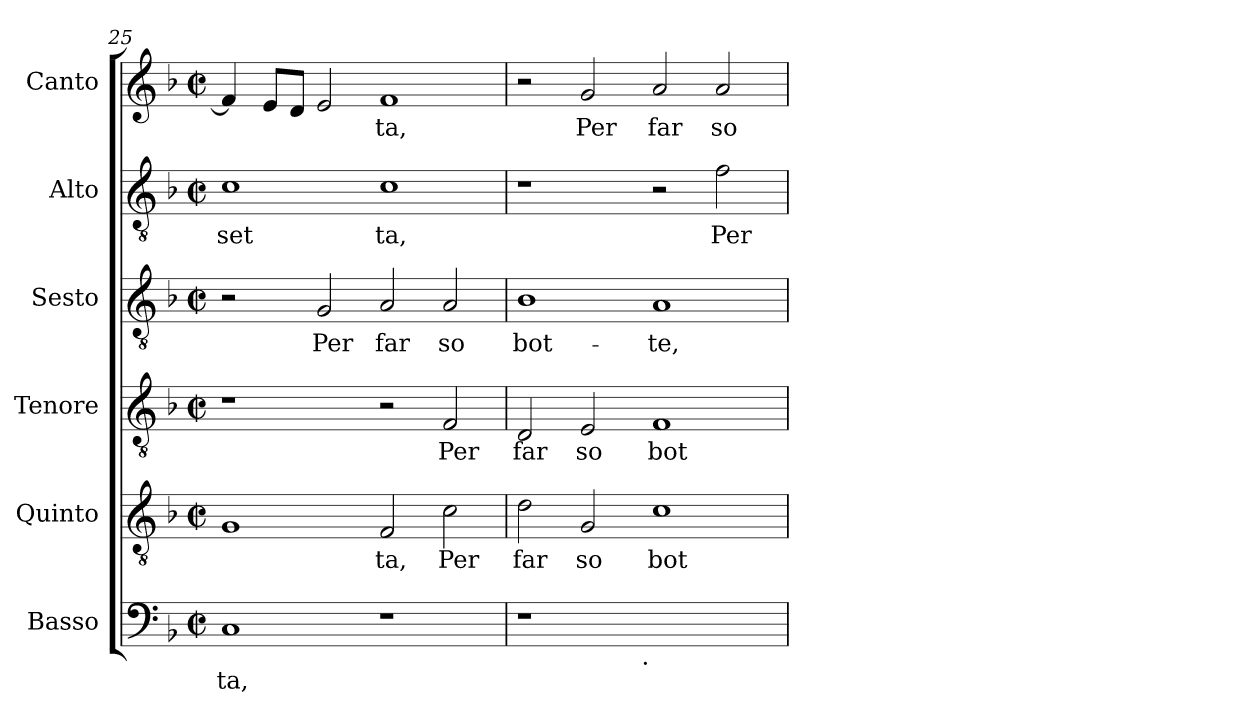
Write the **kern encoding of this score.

**kern	**text	**kern	**text	**kern	**text	**kern	**text	**kern	**text	**kern	**text
*part6	*part6	*part5	*part5	*part4	*part4	*part3	*part3	*part2	*part2	*part1	*part1
*staff6	*staff6	*staff5	*staff5	*staff4	*staff4	*staff3	*staff3	*staff2	*staff2	*staff1	*staff1
*I"Basso	*	*I"Quinto	*	*I"Tenore	*	*I"Sesto	*	*I"Alto	*	*I"Canto	*
*clefF4	*	*clefGv2	*	*clefGv2	*	*clefGv2	*	*clefGv2	*	*clefG2	*
*k[b-]	*	*k[b-]	*	*k[b-]	*	*k[b-]	*	*k[b-]	*	*k[b-]	*
*F:	*	*F:	*	*F:	*	*F:	*	*F:	*	*F:	*
*M2/2	*	*M2/2	*	*M2/2	*	*M2/2	*	*M2/2	*	*M2/2	*
*met(c|)	*	*met(c|)	*	*met(c|)	*	*met(c|)	*	*met(c|)	*	*met(c|)	*
=25	=25	=25	=25	=25	=25	=25	=25	=25	=25	=25	=25
!	!LO:LY:b:cj	!	!LO:LY:b:cj	!	!	!	!	!	!LO:LY:b:cj	!	!LO:LY:b:cj
1C	ta,	1G	.	1r	.	2r	.	1c	set	4f/]	.
!	!	!	!	!	!	!	!	!	!	!	!LO:LY:b:cj
.	.	.	.	.	.	.	.	.	.	8e/L	.
!	!	!	!	!	!	!	!	!	!	!	!LO:LY:b:cj
.	.	.	.	.	.	.	.	.	.	8d/J	.
!	!	!	!	!	!	!	!LO:LY:b:cj	!	!	!	!LO:LY:b:cj
.	.	.	.	.	.	2G/	Per	.	.	2e/	.
!	!	!	!LO:LY:b:cj	!	!	!	!LO:LY:b:cj	!	!LO:LY:b:cj	!	!LO:LY:b:cj
1r	.	2F/	ta,	2r	.	2A/	far	1c	ta,	1f	ta,
!	!	!	!LO:LY:b:cj	!	!LO:LY:b:cj	!	!LO:LY:b:cj	!	!	!	!
.	.	2c\	Per	2F/	Per	2A/	so	.	.	.	.
=26	=26	=26	=26	=26	=26	=26	=26	=26	=26	=26	=26
!	!	!	!LO:LY:b:cj	!	!LO:LY:b:cj	!	!LO:LY:b:cj	!	!	!	!
*^	*	*	*	*	*	*	*	*	*	*	*
1r	2ryy	.	2d\	far	2D/	far	1B-	bot-	1r	.	2r	.
!	!	!	!	!LO:LY:b:cj	!	!LO:LY:b:cj	!	!	!	!	!	!LO:LY:b:cj
.	4...ryy	.	2G/	so	2E/	so	.	.	.	.	2g/	Per
!	!LO:TX:b:t=.	!	!	!	!	!	!	!	!	!	!	!
.	1ryy	.	.	.	.	.	.	.	.	.	.	.
!	!	!	!	!LO:LY:b:cj	!	!LO:LY:b:cj	!	!LO:LY:b:cj	!	!	!	!LO:LY:b:cj
1ryy	.	.	1c	bot	1F	bot	1A	-te,	2r	.	2a/	far
!	!	!	!	!	!	!	!	!	!	!LO:LY:b:cj	!	!LO:LY:b:cj
.	.	.	.	.	.	.	.	.	2f\	Per	2a/	so
.	32ryy	.	.	.	.	.	.	.	.	.	.	.
*v	*v	*	*	*	*	*	*	*	*	*	*	*
=	=	=	=	=	=	=	=	=	=	=	=
*-	*-	*-	*-	*-	*-	*-	*-	*-	*-	*-	*-
